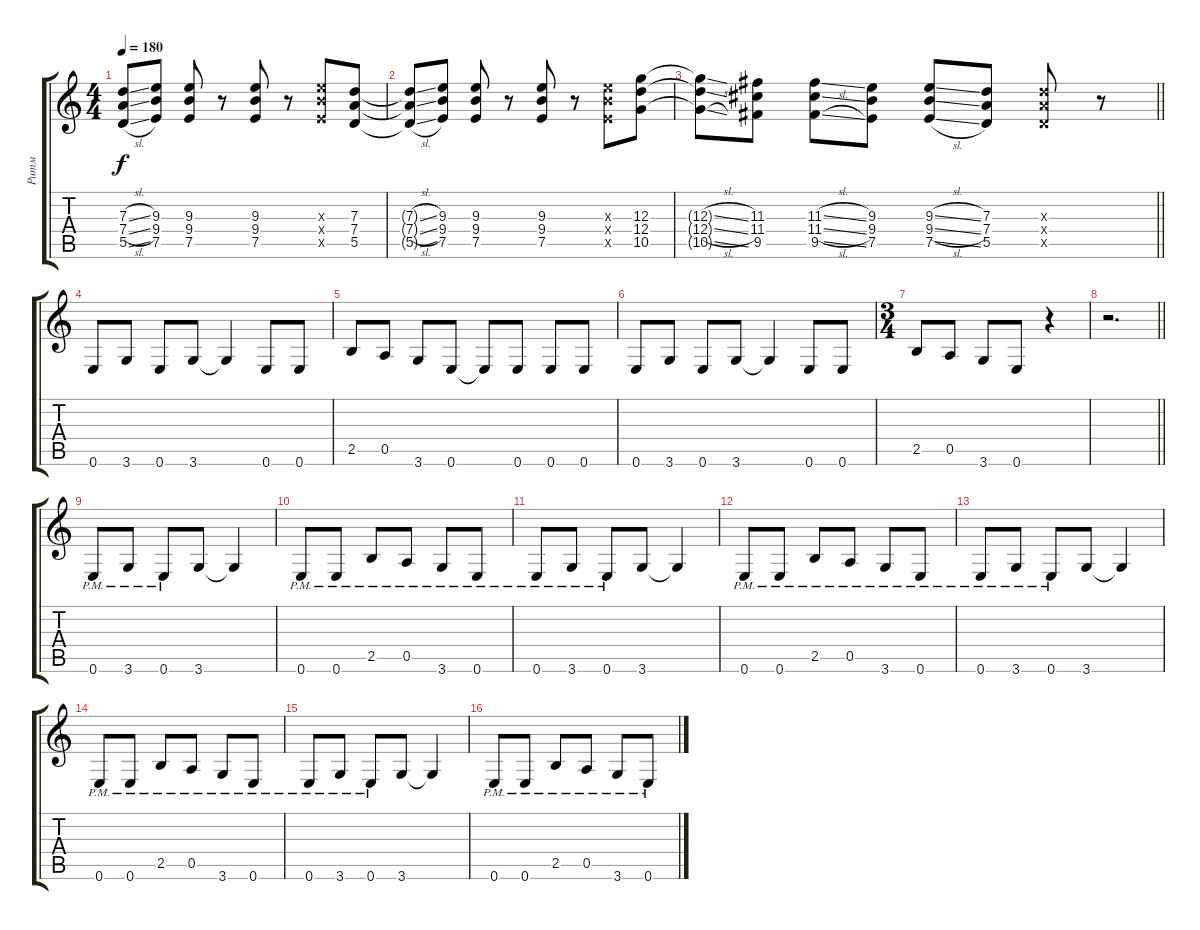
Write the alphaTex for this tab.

\track ("Ритм" "Ритм") {instrument distortionguitar}
\staff {score tabs}
\tuning (E4 B3 G3 D3 A2 E2) {hide}
\ts (4 4)
\tempo 180
\clef g2
\ks c
(7.3{sl t} 7.4{sl t} 5.5{sl t}).8{dy f} (9.3 9.4 7.5).8 (9.3 9.4 7.5).8 r.8 (9.3 9.4 7.5).8 r.8 (9.3{x} 9.4{x} 7.5{x}).8 (7.3 7.4 5.5).8 |
(7.3{sl t} 7.4{sl t} 5.5{sl t}).8 (9.3 9.4 7.5).8 (9.3 9.4 7.5).8 r.8 (9.3 9.4 7.5).8 r.8 (9.3{x} 9.4{x} 7.5{x}).8 (12.3 12.4 10.5).8 |
\barLineRight lightlight
(12.3{sl t} 12.4{sl t} 10.5{sl t}).8 (11.3 11.4 9.5).8 (11.3{sl} 11.4{sl} 9.5{sl}).8 (9.3 9.4 7.5).8 (9.3{sl} 9.4{sl} 7.5{sl}).8 (7.3 7.4 5.5).8 (7.3{x} 7.4{x} 5.5{x}).8 r.8 |
0.6.8 3.6.8 0.6.8 3.6.8 3.6{t}.4 0.6.8 0.6.8 |
2.5.8 0.5.8 3.6.8 0.6.8 0.6{t}.8 0.6.8 0.6.8 0.6.8 |
0.6.8 3.6.8 0.6.8 3.6.8 3.6{t}.4 0.6.8 0.6.8 |
\ts (3 4)
2.5.8 0.5.8 3.6.8 0.6.8 r.4 |
\barLineRight lightlight
r.2{d} |
0.6{pm}.8 3.6{pm}.8 0.6{pm}.8 3.6.8 3.6{t}.4 |
0.6{pm}.8 0.6{pm}.8 2.5{pm}.8 0.5{pm}.8 3.6{pm}.8 0.6{pm}.8 |
0.6{pm}.8{instrument distortionguitar} 3.6{pm}.8 0.6{pm}.8 3.6.8 3.6{t}.4 |
0.6{pm}.8 0.6{pm}.8 2.5{pm}.8 0.5{pm}.8 3.6{pm}.8 0.6{pm}.8 |
0.6{pm}.8 3.6{pm}.8 0.6{pm}.8 3.6.8 3.6{t}.4 |
0.6{pm}.8 0.6{pm}.8 2.5{pm}.8 0.5{pm}.8 3.6{pm}.8 0.6{pm}.8 |
0.6{pm}.8 3.6{pm}.8 0.6{pm}.8 3.6.8 3.6{t}.4 |
0.6{pm}.8 0.6{pm}.8 2.5{pm}.8 0.5{pm}.8 3.6{pm}.8 0.6{pm}.8
